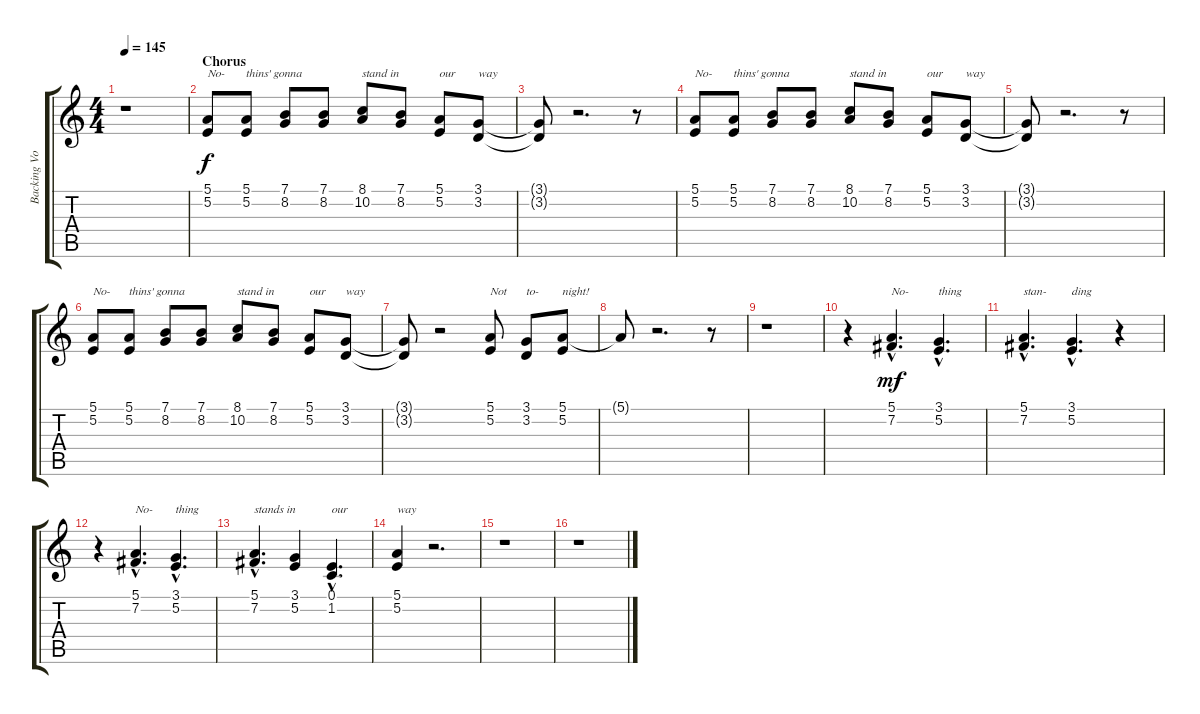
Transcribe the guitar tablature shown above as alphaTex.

\track ("Backing Vocals" "Backing Vo") {instrument pad4choir}
\staff {score tabs}
\tuning (E4 B3 G3 D3 A2 E2) {hide}
\ts (4 4)
\tempo 145
\clef g2
\ks c
r.1{dy f} |
\section ("" "Chorus")
(5.1 5.2).8{txt "No-"} (5.1 5.2).8{txt "thins' gonna"} (7.1 8.2).8 (7.1 8.2).8 (8.1 10.2).8{txt "stand in"} (7.1 8.2).8 (5.1 5.2).8{txt "our"} (3.1 3.2).8{txt "way"} |
(3.1{t} 3.2{t}).8 r.2{d} r.8 |
(5.1 5.2).8{txt "No-"} (5.1 5.2).8{txt "thins' gonna"} (7.1 8.2).8 (7.1 8.2).8 (8.1 10.2).8{txt "stand in"} (7.1 8.2).8 (5.1 5.2).8{txt "our"} (3.1 3.2).8{txt "way"} |
(3.1{t} 3.2{t}).8 r.2{d} r.8 |
(5.1 5.2).8{txt "No-"} (5.1 5.2).8{txt "thins' gonna"} (7.1 8.2).8 (7.1 8.2).8 (8.1 10.2).8{txt "stand in"} (7.1 8.2).8 (5.1 5.2).8{txt "our"} (3.1 3.2).8{txt "way"} |
(3.1{t} 3.2{t}).8 r.2 (5.1 5.2).8{txt "Not"} (3.1 3.2).8{txt "to-"} (5.1 5.2).8{txt "night!"} |
5.1{t}.8 r.2{d} r.8 |
r.1 |
r.4 (5.1{hac} 7.2{hac}).4{d txt "No-" dy mf} (3.1{hac} 5.2{hac}).4{d txt "thing"} |
(5.1{hac} 7.2{hac}).4{d txt "stan-"} (3.1{hac} 5.2{hac}).4{d txt "ding"} r.4 |
r.4 (5.1{hac} 7.2{hac}).4{d txt "No-"} (3.1{hac} 5.2{hac}).4{d txt "thing"} |
(5.1{hac} 7.2{hac}).4{d txt "stands in"} (3.1 5.2).4 (0.1{hac} 1.2{hac}).4{d txt "our"} |
(5.1 5.2).4{txt "way"} r.2{d} |
r.1 |
r.1
